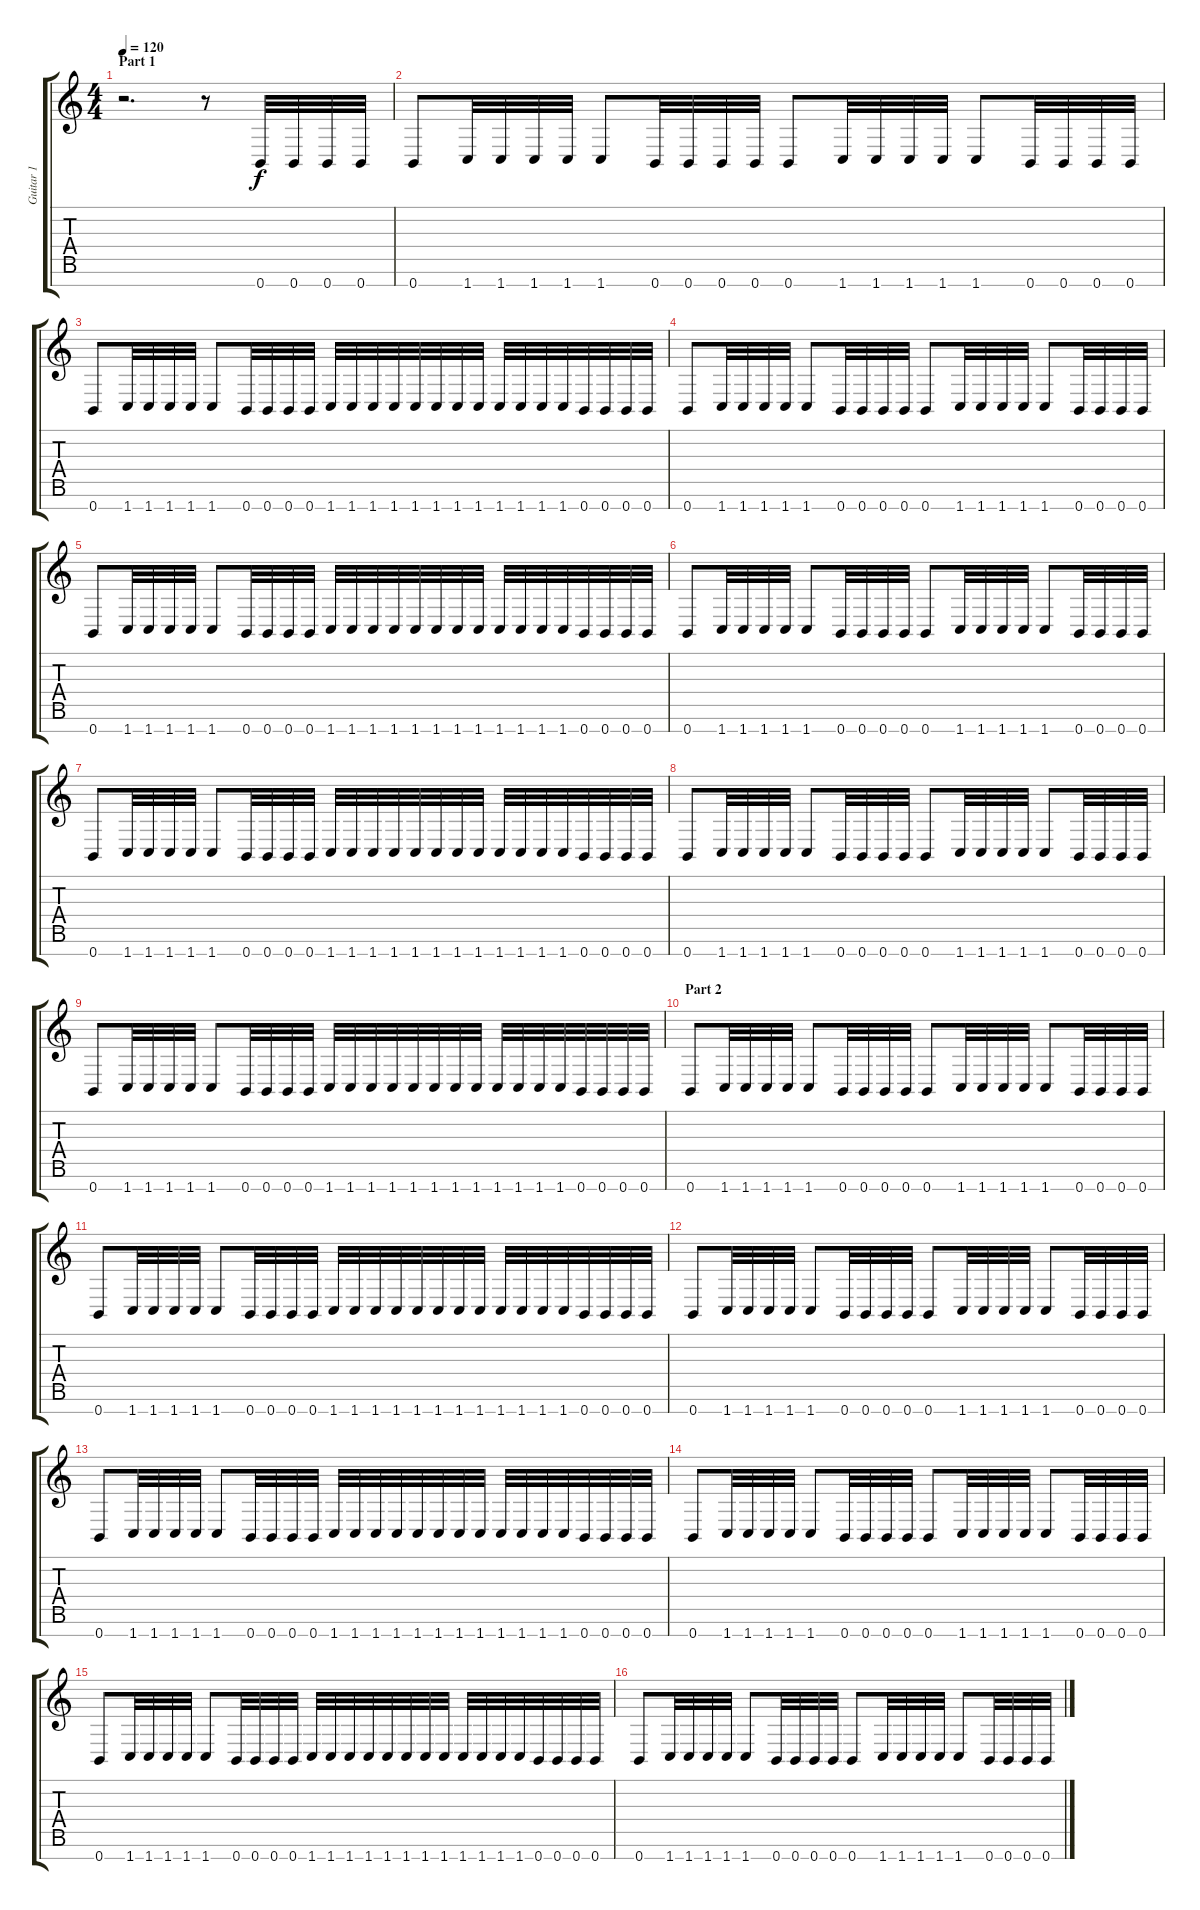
\track ("Guitar 1" "Guitar 1") {instrument distortionguitar}
\staff {score tabs}
\tuning (E4 B3 G3 D3 A2 E2 B1) {hide}
\ts (4 4)
\section ("" "Part 1")
\tempo 120
\clef g2
\ks c
r.2{d dy f instrument distortionguitar} r.8 0.7.32 0.7.32 0.7.32 0.7.32 |
0.7.8 1.7.32 1.7.32 1.7.32 1.7.32 1.7.8 0.7.32 0.7.32 0.7.32 0.7.32 0.7.8 1.7.32 1.7.32 1.7.32 1.7.32 1.7.8 0.7.32 0.7.32 0.7.32 0.7.32 |
0.7.8 1.7.32 1.7.32 1.7.32 1.7.32 1.7.8 0.7.32 0.7.32 0.7.32 0.7.32 1.7.32 1.7.32 1.7.32 1.7.32 1.7.32 1.7.32 1.7.32 1.7.32 1.7.32 1.7.32 1.7.32 1.7.32 0.7.32 0.7.32 0.7.32 0.7.32 |
0.7.8 1.7.32 1.7.32 1.7.32 1.7.32 1.7.8 0.7.32 0.7.32 0.7.32 0.7.32 0.7.8 1.7.32 1.7.32 1.7.32 1.7.32 1.7.8 0.7.32 0.7.32 0.7.32 0.7.32 |
0.7.8 1.7.32 1.7.32 1.7.32 1.7.32 1.7.8 0.7.32 0.7.32 0.7.32 0.7.32 1.7.32 1.7.32 1.7.32 1.7.32 1.7.32 1.7.32 1.7.32 1.7.32 1.7.32 1.7.32 1.7.32 1.7.32 0.7.32 0.7.32 0.7.32 0.7.32 |
0.7.8 1.7.32 1.7.32 1.7.32 1.7.32 1.7.8 0.7.32 0.7.32 0.7.32 0.7.32 0.7.8 1.7.32 1.7.32 1.7.32 1.7.32 1.7.8 0.7.32 0.7.32 0.7.32 0.7.32 |
0.7.8 1.7.32 1.7.32 1.7.32 1.7.32 1.7.8 0.7.32 0.7.32 0.7.32 0.7.32 1.7.32 1.7.32 1.7.32 1.7.32 1.7.32 1.7.32 1.7.32 1.7.32 1.7.32 1.7.32 1.7.32 1.7.32 0.7.32 0.7.32 0.7.32 0.7.32 |
0.7.8 1.7.32 1.7.32 1.7.32 1.7.32 1.7.8 0.7.32 0.7.32 0.7.32 0.7.32 0.7.8 1.7.32 1.7.32 1.7.32 1.7.32 1.7.8 0.7.32 0.7.32 0.7.32 0.7.32 |
0.7.8 1.7.32 1.7.32 1.7.32 1.7.32 1.7.8 0.7.32 0.7.32 0.7.32 0.7.32 1.7.32 1.7.32 1.7.32 1.7.32 1.7.32 1.7.32 1.7.32 1.7.32 1.7.32 1.7.32 1.7.32 1.7.32 0.7.32 0.7.32 0.7.32 0.7.32 |
\section ("" "Part 2")
0.7.8 1.7.32 1.7.32 1.7.32 1.7.32 1.7.8 0.7.32 0.7.32 0.7.32 0.7.32 0.7.8 1.7.32 1.7.32 1.7.32 1.7.32 1.7.8 0.7.32 0.7.32 0.7.32 0.7.32 |
0.7.8 1.7.32 1.7.32 1.7.32 1.7.32 1.7.8 0.7.32 0.7.32 0.7.32 0.7.32 1.7.32 1.7.32 1.7.32 1.7.32 1.7.32 1.7.32 1.7.32 1.7.32 1.7.32 1.7.32 1.7.32 1.7.32 0.7.32 0.7.32 0.7.32 0.7.32 |
0.7.8 1.7.32 1.7.32 1.7.32 1.7.32 1.7.8 0.7.32 0.7.32 0.7.32 0.7.32 0.7.8 1.7.32 1.7.32 1.7.32 1.7.32 1.7.8 0.7.32 0.7.32 0.7.32 0.7.32 |
0.7.8 1.7.32 1.7.32 1.7.32 1.7.32 1.7.8 0.7.32 0.7.32 0.7.32 0.7.32 1.7.32 1.7.32 1.7.32 1.7.32 1.7.32 1.7.32 1.7.32 1.7.32 1.7.32 1.7.32 1.7.32 1.7.32 0.7.32 0.7.32 0.7.32 0.7.32 |
0.7.8 1.7.32 1.7.32 1.7.32 1.7.32 1.7.8 0.7.32 0.7.32 0.7.32 0.7.32 0.7.8 1.7.32 1.7.32 1.7.32 1.7.32 1.7.8 0.7.32 0.7.32 0.7.32 0.7.32 |
0.7.8 1.7.32 1.7.32 1.7.32 1.7.32 1.7.8 0.7.32 0.7.32 0.7.32 0.7.32 1.7.32 1.7.32 1.7.32 1.7.32 1.7.32 1.7.32 1.7.32 1.7.32 1.7.32 1.7.32 1.7.32 1.7.32 0.7.32 0.7.32 0.7.32 0.7.32 |
0.7.8 1.7.32 1.7.32 1.7.32 1.7.32 1.7.8 0.7.32 0.7.32 0.7.32 0.7.32 0.7.8 1.7.32 1.7.32 1.7.32 1.7.32 1.7.8 0.7.32 0.7.32 0.7.32 0.7.32
